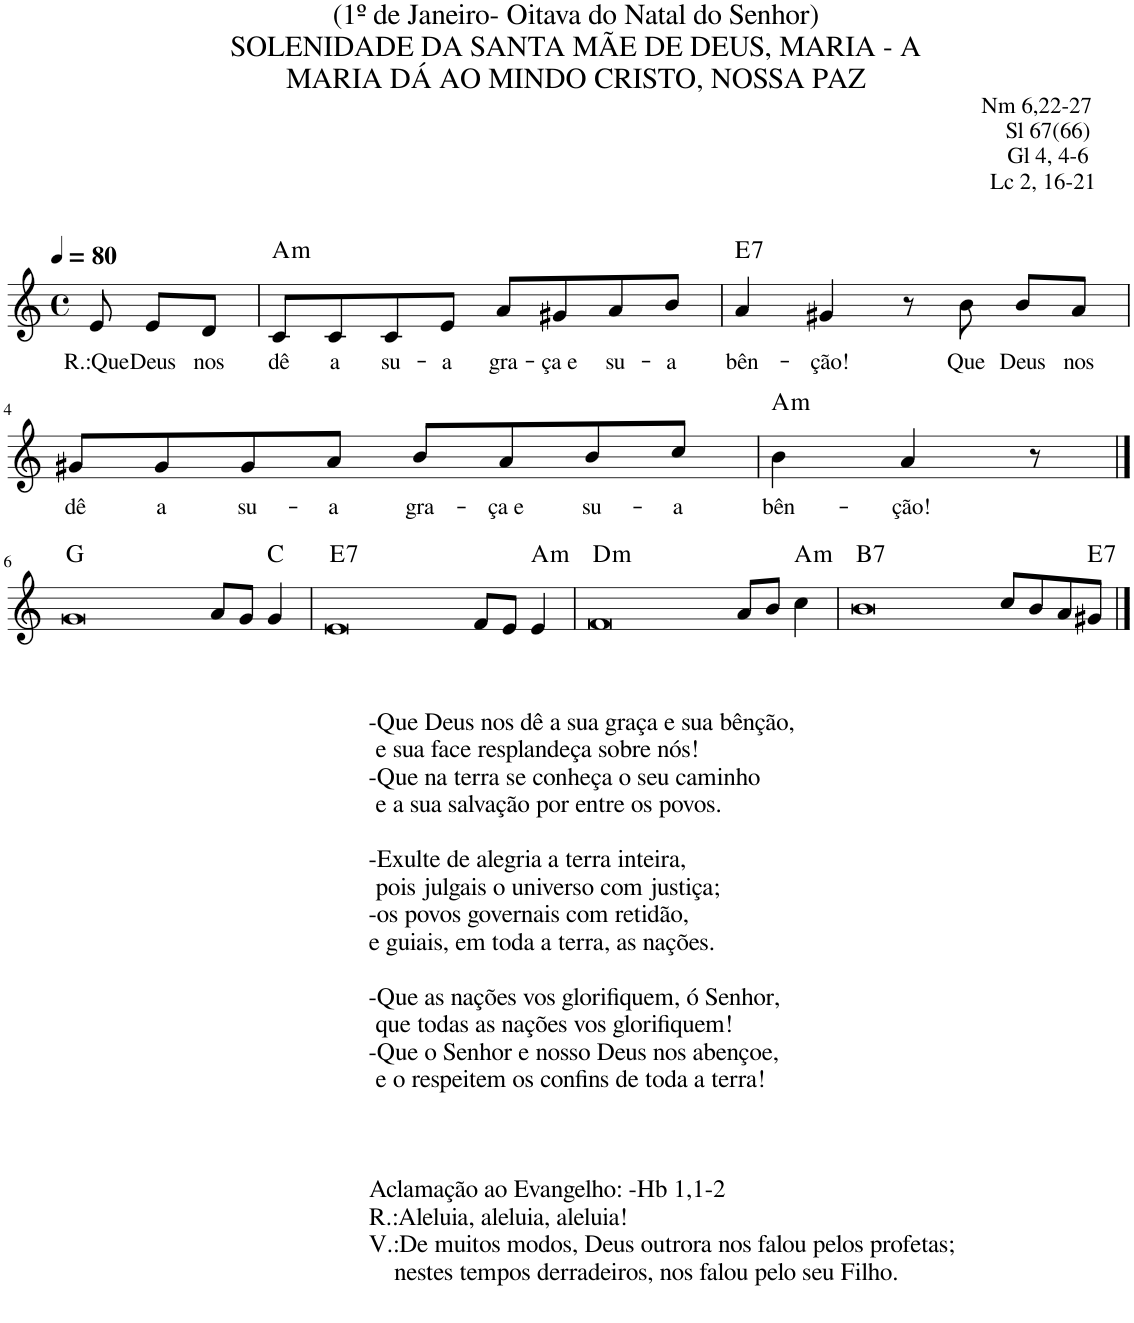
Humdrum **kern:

**kern	**text	**harte
*part1	*part1	*part1
*staff1	*staff1	*
*I"Soprano	*	*
*I'Sop.	*	*
*clefG2	*	*
*k[]	*	*
*M4/4	*	*
*met(c)	*	*
*MM80	*	*
=1	=1	=1
!	!LO:LY:b	!
8e/	R.:Que	.
!	!LO:LY:b	!
8e/L	Deus	.
!	!LO:LY:b	!
8d/J	nos	.
=2	=2	=2
!	!LO:LY:b	!LO:H:kt=m
8c/L	dê	A:min
!	!LO:LY:b	!
8c/	a	.
!	!LO:LY:b	!
8c/	su-	.
!	!LO:LY:b	!
8e/J	-a	.
!	!LO:LY:b	!
8a/L	gra-	.
!	!LO:LY:b	!
8g#X/	-ça e	.
!	!LO:LY:b	!
8a/	su-	.
!	!LO:LY:b	!
8b/J	-a	.
=3	=3	=3
!	!LO:LY:b	!LO:H:kt=7
4a/	bên-	E:7
!	!LO:LY:b	!
4g#X/	-ção!	.
8r	.	.
!	!LO:LY:b	!
8b\	Que	.
!	!LO:LY:b	!
8b/L	Deus	.
!	!LO:LY:b	!
8a/J	nos	.
!!LO:LB:g=z
=4	=4	=4
!	!LO:LY:b	!
8g#X/L	dê	.
!	!LO:LY:b	!
8g#/	a	.
!	!LO:LY:b	!
8g#/	su-	.
!	!LO:LY:b	!
8a/J	-a	.
!	!LO:LY:b	!
8b/L	gra-	.
!	!LO:LY:b	!
8a/	-ça e	.
!	!LO:LY:b	!
8b/	su-	.
!	!LO:LY:b	!
8cc/J	-a	.
=5	=5	=5
!	!LO:LY:b	!LO:H:kt=m
4b\	bên-	A:min
!	!LO:LY:b	!
4a/	-ção!	.
8r	.	.
!!LO:LB:g=z
==6	==6	==6
!LO:TX:b:t=-Que Deus nos dê a sua graça e sua bênção,	!	!
!LO:TX:b:t=e sua face resplandeça sobre nós!	!	!
!LO:TX:b:t=-Que na terra se conheça o seu caminho	!	!
!LO:TX:b:t=e a sua salvação por entre os povos.	!	!
!LO:TX:b:t=-Exulte de alegria a terra inteira,	!	!
!LO:TX:b:t=pois julgais o universo com justiça;	!	!
!LO:TX:b:t=-os povos governais com retidão,	!	!
!LO:TX:b:t=e guiais, em toda a terra, as nações.	!	!
!LO:TX:b:t=-Que as nações vos glorifiquem, ó Senhor,	!	!
!LO:TX:b:t=que todas as nações vos glorifiquem!	!	!
!LO:TX:b:t=-Que o Senhor e nosso Deus nos abençoe,	!	!
!LO:TX:b:t=e o respeitem os confins de toda a terra!	!	!
!LO:TX:b:t=Aclamação ao Evangelho&colon; -Hb 1,1-2	!	!
!LO:TX:b:t=R.&colon;Aleluia, aleluia, aleluia!	!	!
!LO:TX:b:t=V.&colon;De muitos modos, Deus outrora nos falou pelos profetas;	!	!
!LO:TX:b:t=nestes tempos derradeiros, nos falou pelo seu Filho.	!	!
[1g	.	G:maj
1ryy	.	.
8a/L	.	.
8g/J	.	.
4g/	.	C:maj
=7	=7	=7
!	!	!LO:H:kt=7
[1e	.	E:7
1g]	.	.
8f/L	.	.
8e/J	.	.
!	!	!LO:H:kt=m
4e/	.	A:min
=8	=8	=8
!	!	!LO:H:kt=m
[1f	.	D:min
1e]	.	.
8a/L	.	.
8b/J	.	.
!	!	!LO:H:kt=m
4cc\	.	A:min
=9	=9	=9
!	!	!LO:H:kt=7
[1b	.	B:7
1f]	.	.
8cc/L	.	.
8b/	.	.
8a/	.	.
!	!	!LO:H:kt=7
8g#X/J	.	E:7
==10	==10	==10
1b]	.	.
=	=	=
*-	*-	*-
